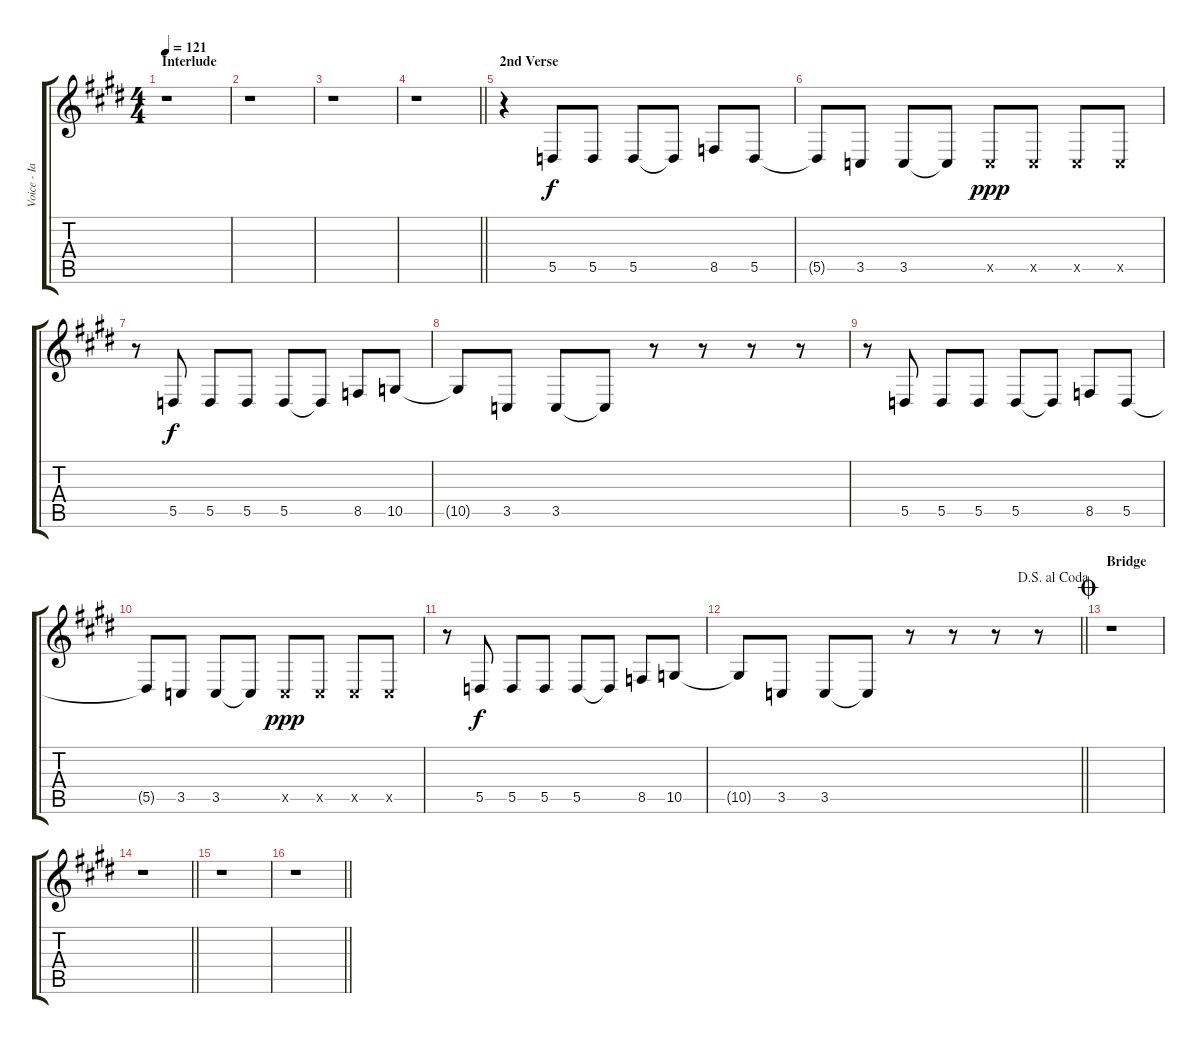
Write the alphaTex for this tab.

\track ("Voice - Ian Curtis" "Voice - Ia") {instrument tenorsax}
\staff {score tabs}
\tuning (E4 B3 G3 D3 A2 E2) {hide}
\ts (4 4)
\section ("" "Interlude")
\tempo 121
\clef g2
\ks c#minor
r.1{dy f} |
\ks e
r.1 |
\ks c#minor
r.1 |
\barLineRight lightlight
r.1 |
\section ("" "2nd Verse")
r.4 5.5.8 5.5.8 5.5.8 5.5{t}.8 8.5.8 5.5.8 |
\ks e
5.5{t}.8 3.5.8 3.5.8 3.5{t}.8 3.5{x}.8{dy ppp} 3.5{x}.8 3.5{x}.8 3.5{x}.8 |
\ks c#minor
r.8 5.5.8{dy f} 5.5.8 5.5.8 5.5.8 5.5{t}.8 8.5.8 10.5.8 |
\ks e
10.5{t}.8 3.5.8 3.5.8 3.5{t}.8 r.8 r.8 r.8 r.8 |
\ks c#minor
r.8 5.5.8 5.5.8 5.5.8 5.5.8 5.5{t}.8 8.5.8 5.5.8 |
\ks e
5.5{t}.8 3.5.8 3.5.8 3.5{t}.8 3.5{x}.8{dy ppp} 3.5{x}.8 3.5{x}.8 3.5{x}.8 |
\ks c#minor
r.8 5.5.8{dy f} 5.5.8 5.5.8 5.5.8 5.5{t}.8 8.5.8 10.5.8 |
\jump dalsegnoalcoda
\barLineRight lightlight
\ks e
10.5{t}.8 3.5.8 3.5.8 3.5{t}.8 r.8 r.8 r.8 r.8 |
\section ("" "Bridge")
\jump coda
r.1 |
\barLineRight lightlight
\ks c#minor
r.1 |
\ks e
r.1 |
\barLineRight lightlight
\ks c#minor
r.1
